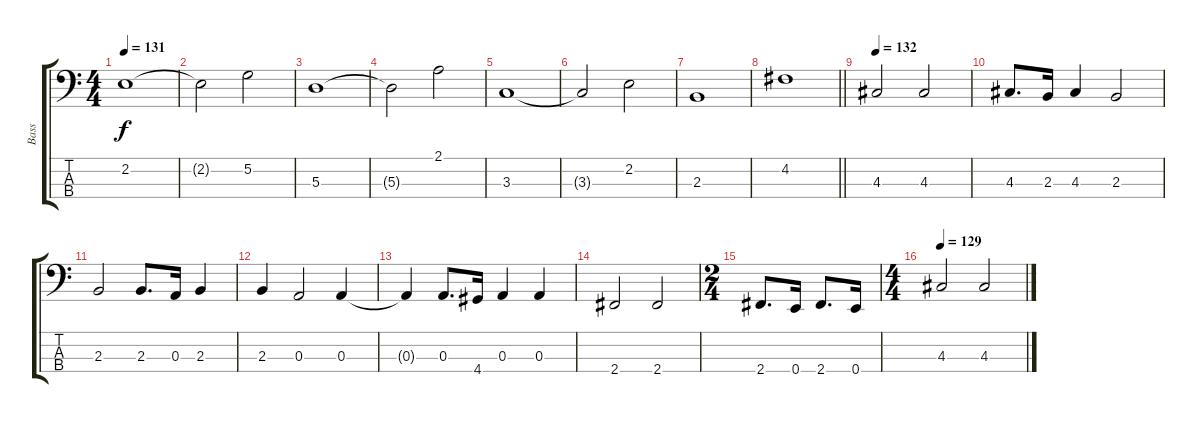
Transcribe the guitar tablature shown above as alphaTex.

\track ("Bass" "Bass") {instrument electricbassfinger}
\staff {score tabs}
\tuning (G2 D2 A1 E1) {hide}
\ts (4 4)
\tempo 131
\clef f4
\ks c
2.2.1{dy f} |
2.2{t}.2 5.2.2 |
5.3.1 |
5.3{t}.2 2.1.2 |
3.3.1 |
3.3{t}.2 2.2.2 |
2.3.1 |
\barLineRight lightlight
4.2.1 |
\tempo 132
4.3.2 4.3.2 |
4.3.8{d} 2.3.16 4.3.4 2.3.2 |
2.3.2 2.3.8{d} 0.3.16 2.3.4 |
2.3.4 0.3.2 0.3.4 |
0.3{t}.4 0.3.8{d} 4.4.16 0.3.4 0.3.4 |
2.4.2 2.4.2 |
\ts (2 4)
2.4.8{d} 0.4.16 2.4.8{d} 0.4.16 |
\ts (4 4)
\tempo 129
4.3.2 4.3.2
